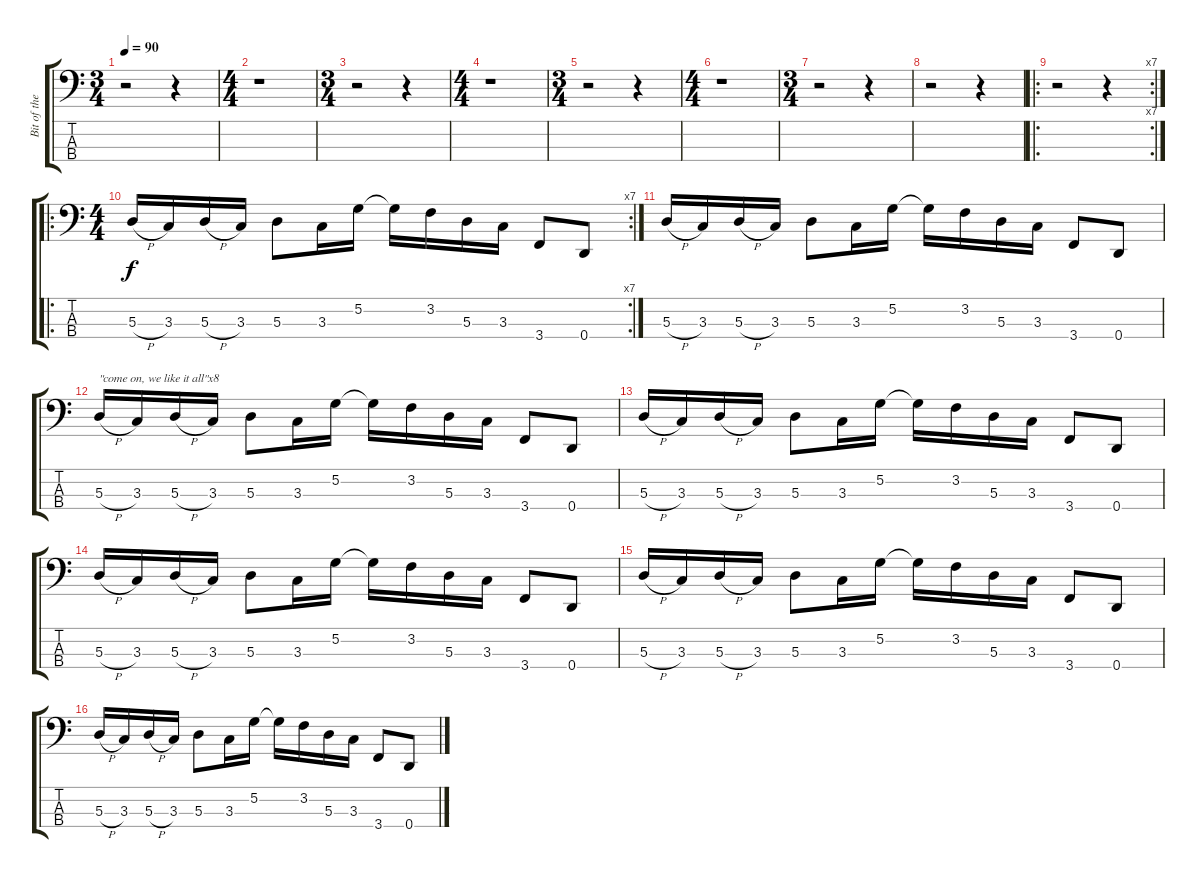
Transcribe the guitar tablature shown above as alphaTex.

\track ("Bit of the bass tab-gtr.3" "Bit of the") {instrument electricbassfinger}
\staff {score tabs}
\tuning (G2 D2 A1 D1) {hide}
\ts (3 4)
\tempo 90
\clef f4
\ks c
r.2{dy f} r.4 |
\ts (4 4)
r.1 |
\ts (3 4)
r.2 r.4 |
\ts (4 4)
r.1 |
\ts (3 4)
r.2 r.4 |
\ts (4 4)
r.1 |
\ts (3 4)
r.2 r.4 |
r.2 r.4 |
\ro
\rc 7
r.2 r.4 |
\ro
\rc 7
\ts (4 4)
5.3{h}.16 3.3.16 5.3{h}.16 3.3.16 5.3.8 3.3.16 5.2.16 5.2{t}.16 3.2.16 5.3.16 3.3.16 3.4.8 0.4.8 |
5.3{h}.16 3.3.16 5.3{h}.16 3.3.16 5.3.8 3.3.16 5.2.16 5.2{t}.16 3.2.16 5.3.16 3.3.16 3.4.8 0.4.8 |
5.3{h}.16{txt "\"come on, we like it all\"x8"} 3.3.16 5.3{h}.16 3.3.16 5.3.8 3.3.16 5.2.16 5.2{t}.16 3.2.16 5.3.16 3.3.16 3.4.8 0.4.8 |
5.3{h}.16 3.3.16 5.3{h}.16 3.3.16 5.3.8 3.3.16 5.2.16 5.2{t}.16 3.2.16 5.3.16 3.3.16 3.4.8 0.4.8 |
5.3{h}.16 3.3.16 5.3{h}.16 3.3.16 5.3.8 3.3.16 5.2.16 5.2{t}.16 3.2.16 5.3.16 3.3.16 3.4.8 0.4.8 |
5.3{h}.16 3.3.16 5.3{h}.16 3.3.16 5.3.8 3.3.16 5.2.16 5.2{t}.16 3.2.16 5.3.16 3.3.16 3.4.8 0.4.8 |
5.3{h}.16 3.3.16 5.3{h}.16 3.3.16 5.3.8 3.3.16 5.2.16 5.2{t}.16 3.2.16 5.3.16 3.3.16 3.4.8 0.4.8
